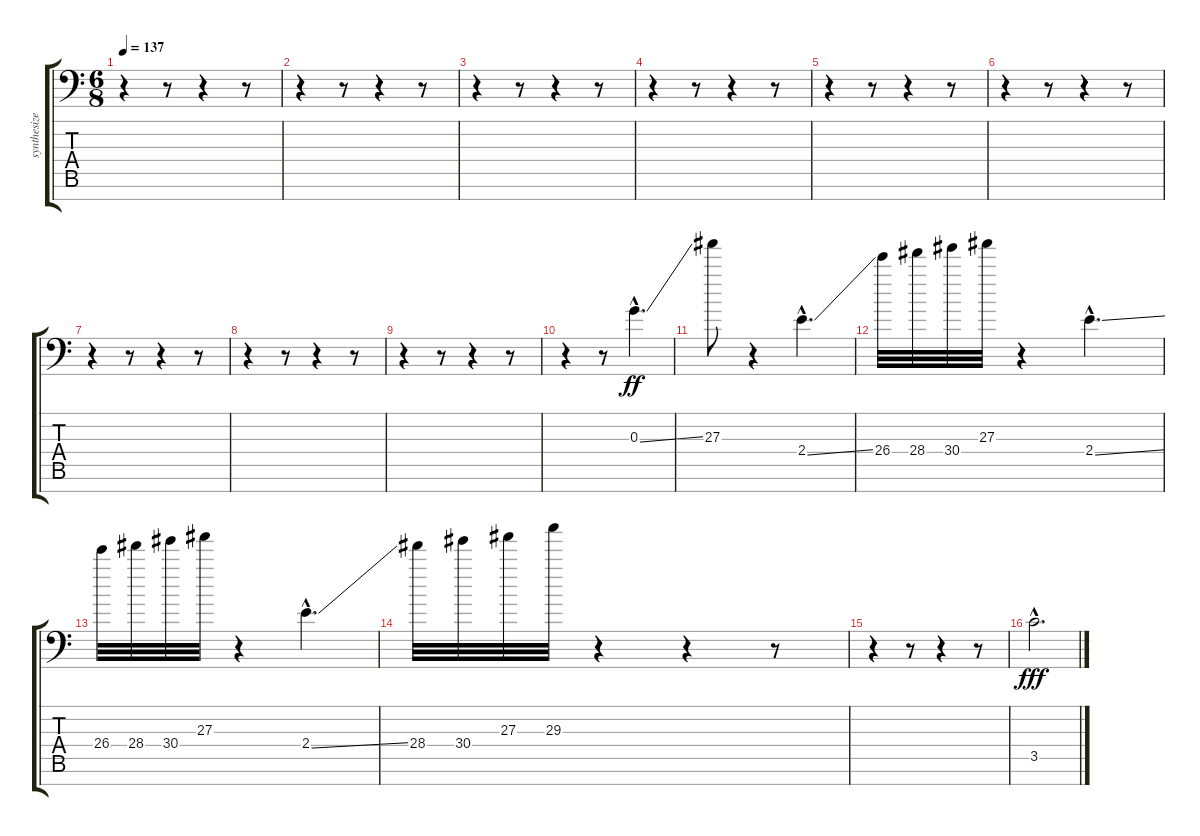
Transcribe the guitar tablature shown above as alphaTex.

\track ("synthesizer" "synthesize") {instrument acousticguitarnylon}
\staff {score tabs}
\tuning (E4 B3 G3 D3 A2 E2 A1) {hide}
\ts (6 8)
\tempo 137
\clef f4
\ks c
r.4{dy fff} r.8 r.4 r.8 |
r.4 r.8 r.4 r.8 |
r.4 r.8 r.4 r.8 |
r.4 r.8 r.4 r.8 |
r.4 r.8 r.4 r.8 |
r.4 r.8 r.4 r.8 |
r.4 r.8 r.4 r.8 |
r.4 r.8 r.4 r.8 |
r.4 r.8 r.4 r.8 |
r.4 r.8 0.3{ss hac}.4{d dy ff} |
27.3.8 r.4 2.4{ss hac}.4{d} |
26.4.32 28.4.32 30.4.32 27.3.32 r.4 2.4{ss hac}.4{d} |
26.4.32 28.4.32 30.4.32 27.3.32 r.4 2.4{ss hac}.4{d} |
28.4.32 30.4.32 27.3.32 29.3.32 r.4 r.4 r.8 |
r.4 r.8 r.4 r.8 |
3.5{ss hac}.2{d dy fff}
